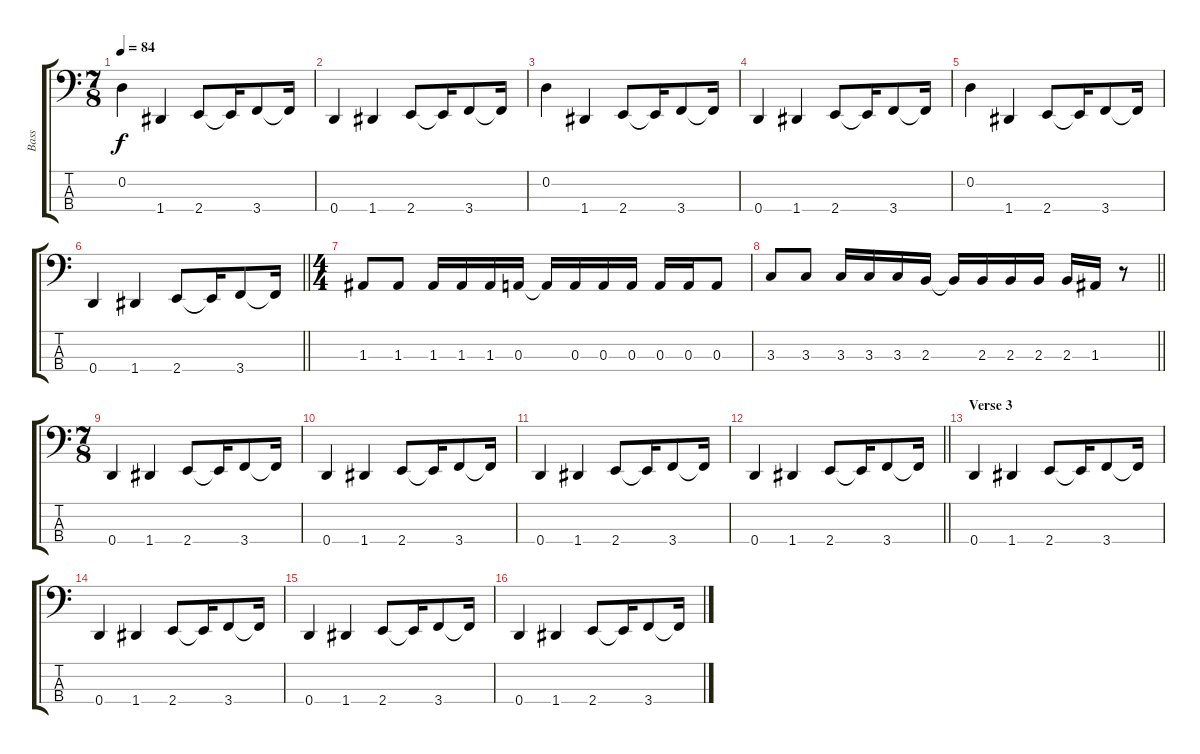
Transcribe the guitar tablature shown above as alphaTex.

\track ("Bass" "Bass") {instrument electricbasspick}
\staff {score tabs}
\tuning (G2 D2 A1 D1) {hide}
\ts (7 8)
\tempo 84
\clef f4
\ks c
0.2.4{dy f} 1.4.4 2.4.8 2.4{t}.16 3.4.8 3.4{t}.16 |
0.4.4 1.4.4 2.4.8 2.4{t}.16 3.4.8 3.4{t}.16 |
0.2.4 1.4.4 2.4.8 2.4{t}.16 3.4.8 3.4{t}.16 |
0.4.4 1.4.4 2.4.8 2.4{t}.16 3.4.8 3.4{t}.16 |
0.2.4 1.4.4 2.4.8 2.4{t}.16 3.4.8 3.4{t}.16 |
\barLineRight lightlight
0.4.4 1.4.4 2.4.8 2.4{t}.16 3.4.8 3.4{t}.16 |
\ts (4 4)
1.3.8 1.3.8 1.3.16 1.3.16 1.3.16 0.3.16 0.3{t}.16 0.3.16 0.3.16 0.3.16 0.3.16 0.3.16 0.3.8 |
\barLineRight lightlight
3.3.8 3.3.8 3.3.16 3.3.16 3.3.16 2.3.16 2.3{t}.16 2.3.16 2.3.16 2.3.16 2.3.16 1.3.16 r.8 |
\ts (7 8)
0.4.4 1.4.4 2.4.8 2.4{t}.16 3.4.8 3.4{t}.16 |
0.4.4 1.4.4 2.4.8 2.4{t}.16 3.4.8 3.4{t}.16 |
0.4.4 1.4.4 2.4.8 2.4{t}.16 3.4.8 3.4{t}.16 |
\barLineRight lightlight
0.4.4 1.4.4 2.4.8 2.4{t}.16 3.4.8 3.4{t}.16 |
\section ("" "Verse 3")
0.4.4 1.4.4 2.4.8 2.4{t}.16 3.4.8 3.4{t}.16 |
0.4.4 1.4.4 2.4.8 2.4{t}.16 3.4.8 3.4{t}.16 |
0.4.4 1.4.4 2.4.8 2.4{t}.16 3.4.8 3.4{t}.16 |
0.4.4 1.4.4 2.4.8 2.4{t}.16 3.4.8 3.4{t}.16
